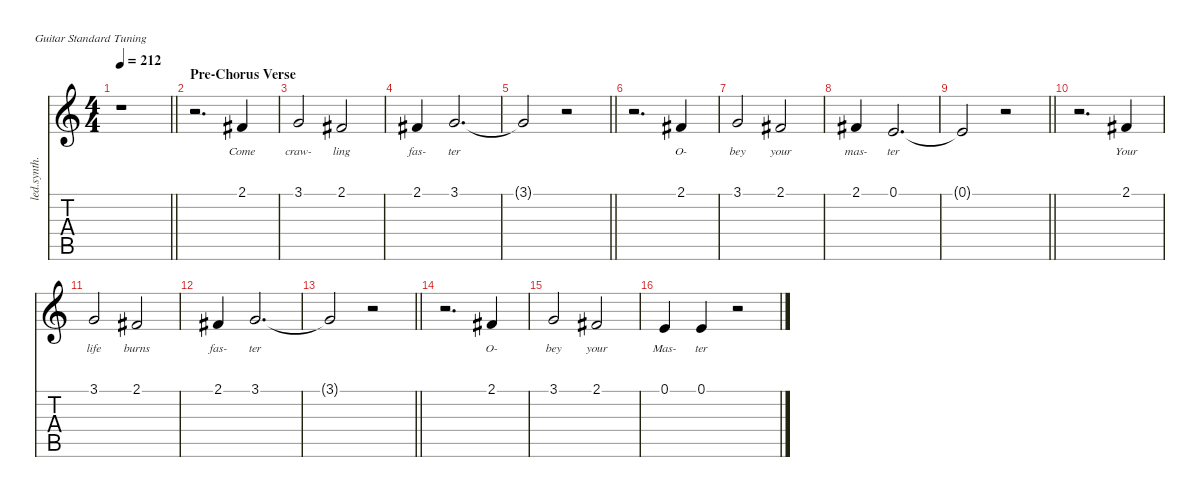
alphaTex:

\defaultSystemsLayout 4
\hideDynamics
\bracketExtendMode nobrackets
\track ("James - Vocals" "led.synth.") {instrument lead6voice}
\staff {score tabs}
\tuning (E4 B3 G3 D3 A2 E2)
\ts (4 4)
\tempo 212
\clef g2
\barLineRight lightlight
\ks c
r.1{dy f} |
\section ("" "Pre-Chorus Verse")
r.2{d} 2.1{acc #}.4{lyrics (0 "Come") lyrics (1 "") lyrics (2 "") lyrics (3 "") lyrics (4 "") dy fff} |
3.1.2{lyrics (0 "craw-") lyrics (1 "") lyrics (2 "") lyrics (3 "") lyrics (4 "")} 2.1{acc #}.2{lyrics (0 "ling") lyrics (1 "") lyrics (2 "") lyrics (3 "") lyrics (4 "")} |
2.1{acc #}.4{lyrics (0 "fas-") lyrics (1 "") lyrics (2 "") lyrics (3 "") lyrics (4 "")} 3.1.2{d lyrics (0 "ter") lyrics (1 "") lyrics (2 "") lyrics (3 "") lyrics (4 "")} |
\barLineRight lightlight
3.1{t}.2{dy f} r.2 |
r.2{d} 2.1{acc #}.4{lyrics (0 "O-") lyrics (1 "") lyrics (2 "") lyrics (3 "") lyrics (4 "") dy fff} |
3.1.2{lyrics (0 "bey") lyrics (1 "") lyrics (2 "") lyrics (3 "") lyrics (4 "")} 2.1{acc #}.2{lyrics (0 "your") lyrics (1 "") lyrics (2 "") lyrics (3 "") lyrics (4 "")} |
2.1{acc #}.4{lyrics (0 "mas-") lyrics (1 "") lyrics (2 "") lyrics (3 "") lyrics (4 "")} 0.1.2{d lyrics (0 "ter") lyrics (1 "") lyrics (2 "") lyrics (3 "") lyrics (4 "")} |
\barLineRight lightlight
0.1{t}.2{dy f} r.2 |
r.2{d} 2.1{acc #}.4{lyrics (0 "Your") lyrics (1 "") lyrics (2 "") lyrics (3 "") lyrics (4 "") dy fff} |
3.1.2{lyrics (0 "life") lyrics (1 "") lyrics (2 "") lyrics (3 "") lyrics (4 "")} 2.1{acc #}.2{lyrics (0 "burns") lyrics (1 "") lyrics (2 "") lyrics (3 "") lyrics (4 "")} |
2.1{acc #}.4{lyrics (0 "fas-") lyrics (1 "") lyrics (2 "") lyrics (3 "") lyrics (4 "")} 3.1.2{d lyrics (0 "ter") lyrics (1 "") lyrics (2 "") lyrics (3 "") lyrics (4 "")} |
\barLineRight lightlight
3.1{t}.2{dy f} r.2 |
r.2{d} 2.1{acc #}.4{lyrics (0 "O-") lyrics (1 "") lyrics (2 "") lyrics (3 "") lyrics (4 "") dy fff} |
3.1.2{lyrics (0 "bey") lyrics (1 "") lyrics (2 "") lyrics (3 "") lyrics (4 "")} 2.1{acc #}.2{lyrics (0 "your") lyrics (1 "") lyrics (2 "") lyrics (3 "") lyrics (4 "")} |
0.1.4{lyrics (0 "Mas-") lyrics (1 "") lyrics (2 "") lyrics (3 "") lyrics (4 "")} 0.1.4{lyrics (0 "ter") lyrics (1 "") lyrics (2 "") lyrics (3 "") lyrics (4 "")} r.2
